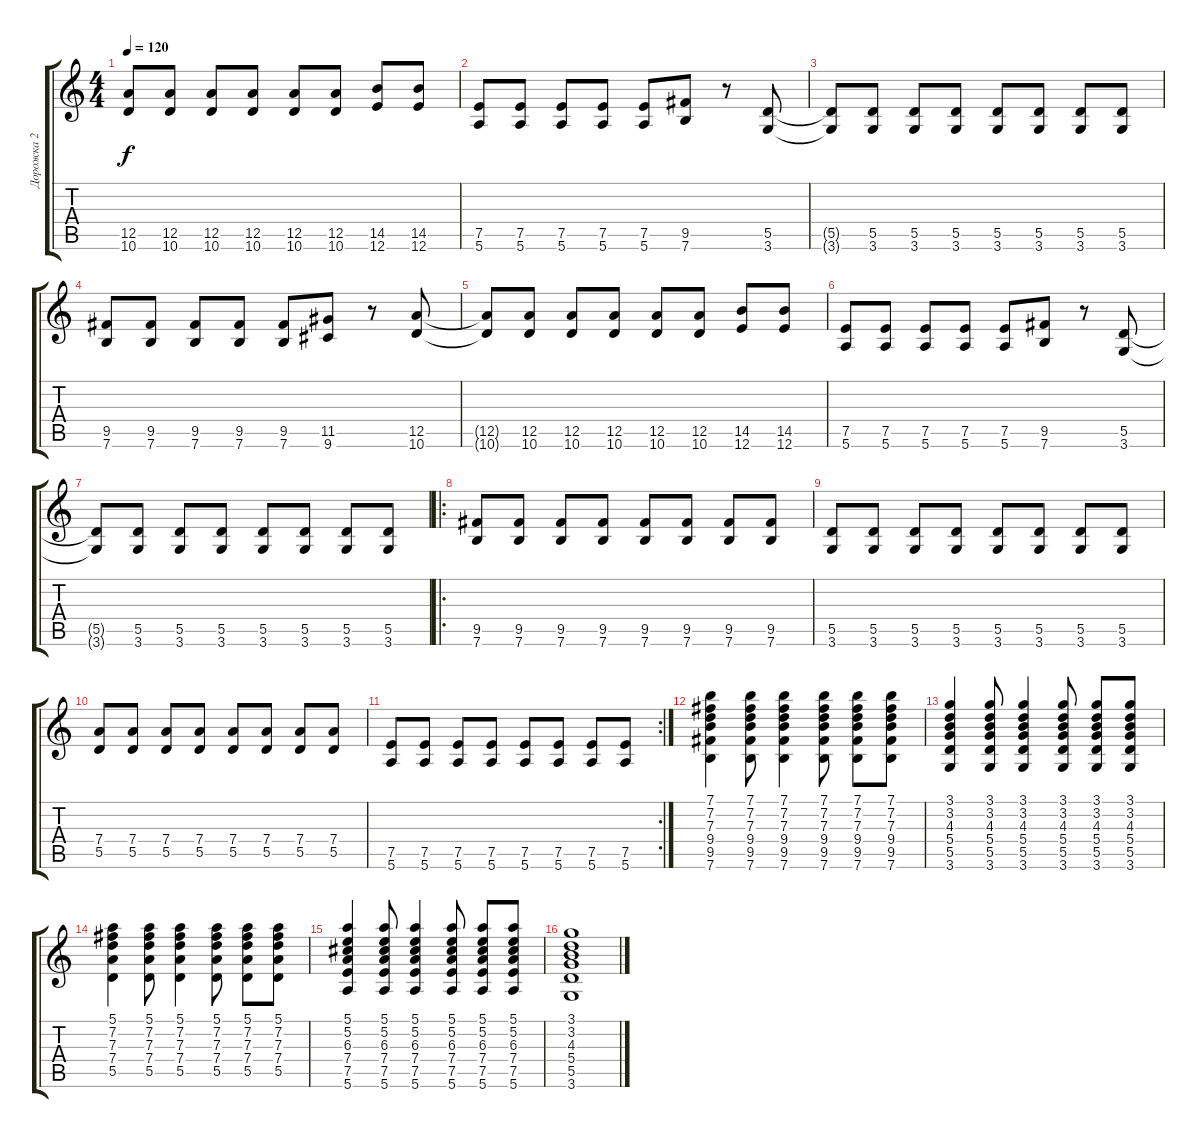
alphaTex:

\track ("Дорожка 2" "Дорожка 2") {instrument overdrivenguitar}
\staff {score tabs}
\tuning (E4 B3 G3 D3 A2 E2) {hide}
\ts (4 4)
\tempo 120
\clef g2
\ks c
(12.5{t} 10.6{t}).8{dy f} (12.5 10.6).8 (12.5 10.6).8 (12.5 10.6).8 (12.5 10.6).8 (12.5 10.6).8 (14.5 12.6).8 (14.5 12.6).8 |
(7.5 5.6).8 (7.5 5.6).8 (7.5 5.6).8 (7.5 5.6).8 (7.5 5.6).8 (9.5 7.6).8 r.8 (5.5 3.6).8 |
(5.5{t} 3.6{t}).8 (5.5 3.6).8 (5.5 3.6).8 (5.5 3.6).8 (5.5 3.6).8 (5.5 3.6).8 (5.5 3.6).8 (5.5 3.6).8 |
(9.5 7.6).8{instrument overdrivenguitar} (9.5 7.6).8 (9.5 7.6).8 (9.5 7.6).8 (9.5 7.6).8 (11.5 9.6).8 r.8 (12.5 10.6).8 |
(12.5{t} 10.6{t}).8 (12.5 10.6).8 (12.5 10.6).8 (12.5 10.6).8 (12.5 10.6).8 (12.5 10.6).8 (14.5 12.6).8 (14.5 12.6).8 |
(7.5 5.6).8 (7.5 5.6).8 (7.5 5.6).8 (7.5 5.6).8 (7.5 5.6).8 (9.5 7.6).8 r.8 (5.5 3.6).8 |
(5.5{t} 3.6{t}).8 (5.5 3.6).8 (5.5 3.6).8 (5.5 3.6).8 (5.5 3.6).8 (5.5 3.6).8 (5.5 3.6).8 (5.5 3.6).8 |
\ro
(9.5 7.6).8 (9.5 7.6).8 (9.5 7.6).8 (9.5 7.6).8 (9.5 7.6).8 (9.5 7.6).8 (9.5 7.6).8 (9.5 7.6).8 |
(5.5 3.6).8 (5.5 3.6).8 (5.5 3.6).8 (5.5 3.6).8 (5.5 3.6).8 (5.5 3.6).8 (5.5 3.6).8 (5.5 3.6).8 |
(7.4 5.5).8 (7.4 5.5).8 (7.4 5.5).8 (7.4 5.5).8 (7.4 5.5).8 (7.4 5.5).8 (7.4 5.5).8 (7.4 5.5).8 |
\rc 2
(7.5 5.6).8 (7.5 5.6).8 (7.5 5.6).8 (7.5 5.6).8 (7.5 5.6).8 (7.5 5.6).8 (7.5 5.6).8 (7.5 5.6).8 |
(7.1 7.2 7.3 9.4 9.5 7.6).4{instrument electricguitarclean} (7.1 7.2 7.3 9.4 9.5 7.6).8 (7.1 7.2 7.3 9.4 9.5 7.6).4 (7.1 7.2 7.3 9.4 9.5 7.6).8 (7.1 7.2 7.3 9.4 9.5 7.6).8 (7.1 7.2 7.3 9.4 9.5 7.6).8 |
(3.1 3.2 4.3 5.4 5.5 3.6).4{instrument electricguitarclean} (3.1 3.2 4.3 5.4 5.5 3.6).8 (3.1 3.2 4.3 5.4 5.5 3.6).4 (3.1 3.2 4.3 5.4 5.5 3.6).8 (3.1 3.2 4.3 5.4 5.5 3.6).8 (3.1 3.2 4.3 5.4 5.5 3.6).8 |
(5.1 7.2 7.3 7.4 5.5).4{instrument electricguitarclean} (5.1 7.2 7.3 7.4 5.5).8 (5.1 7.2 7.3 7.4 5.5).4 (5.1 7.2 7.3 7.4 5.5).8 (5.1 7.2 7.3 7.4 5.5).8 (5.1 7.2 7.3 7.4 5.5).8 |
(5.1 5.2 6.3 7.4 7.5 5.6).4{instrument electricguitarclean} (5.1 5.2 6.3 7.4 7.5 5.6).8 (5.1 5.2 6.3 7.4 7.5 5.6).4 (5.1 5.2 6.3 7.4 7.5 5.6).8 (5.1 5.2 6.3 7.4 7.5 5.6).8 (5.1 5.2 6.3 7.4 7.5 5.6).8 |
(3.1 3.2 4.3 5.4 5.5 3.6).1
